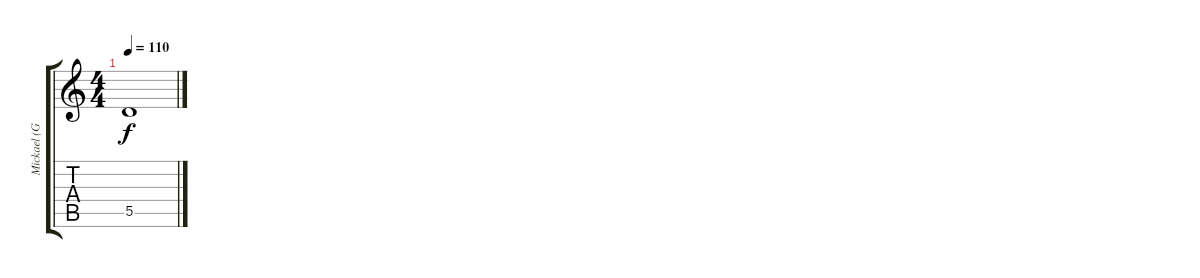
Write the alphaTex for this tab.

\track ("Mickael (Guitar_01)" "Mickael (G") {instrument overdrivenguitar}
\staff {score tabs}
\tuning (E4 B3 G3 D3 A2 E2) {hide}
\ts (4 4)
\tempo 110
\clef g2
\ks c
5.5.1{dy f}
